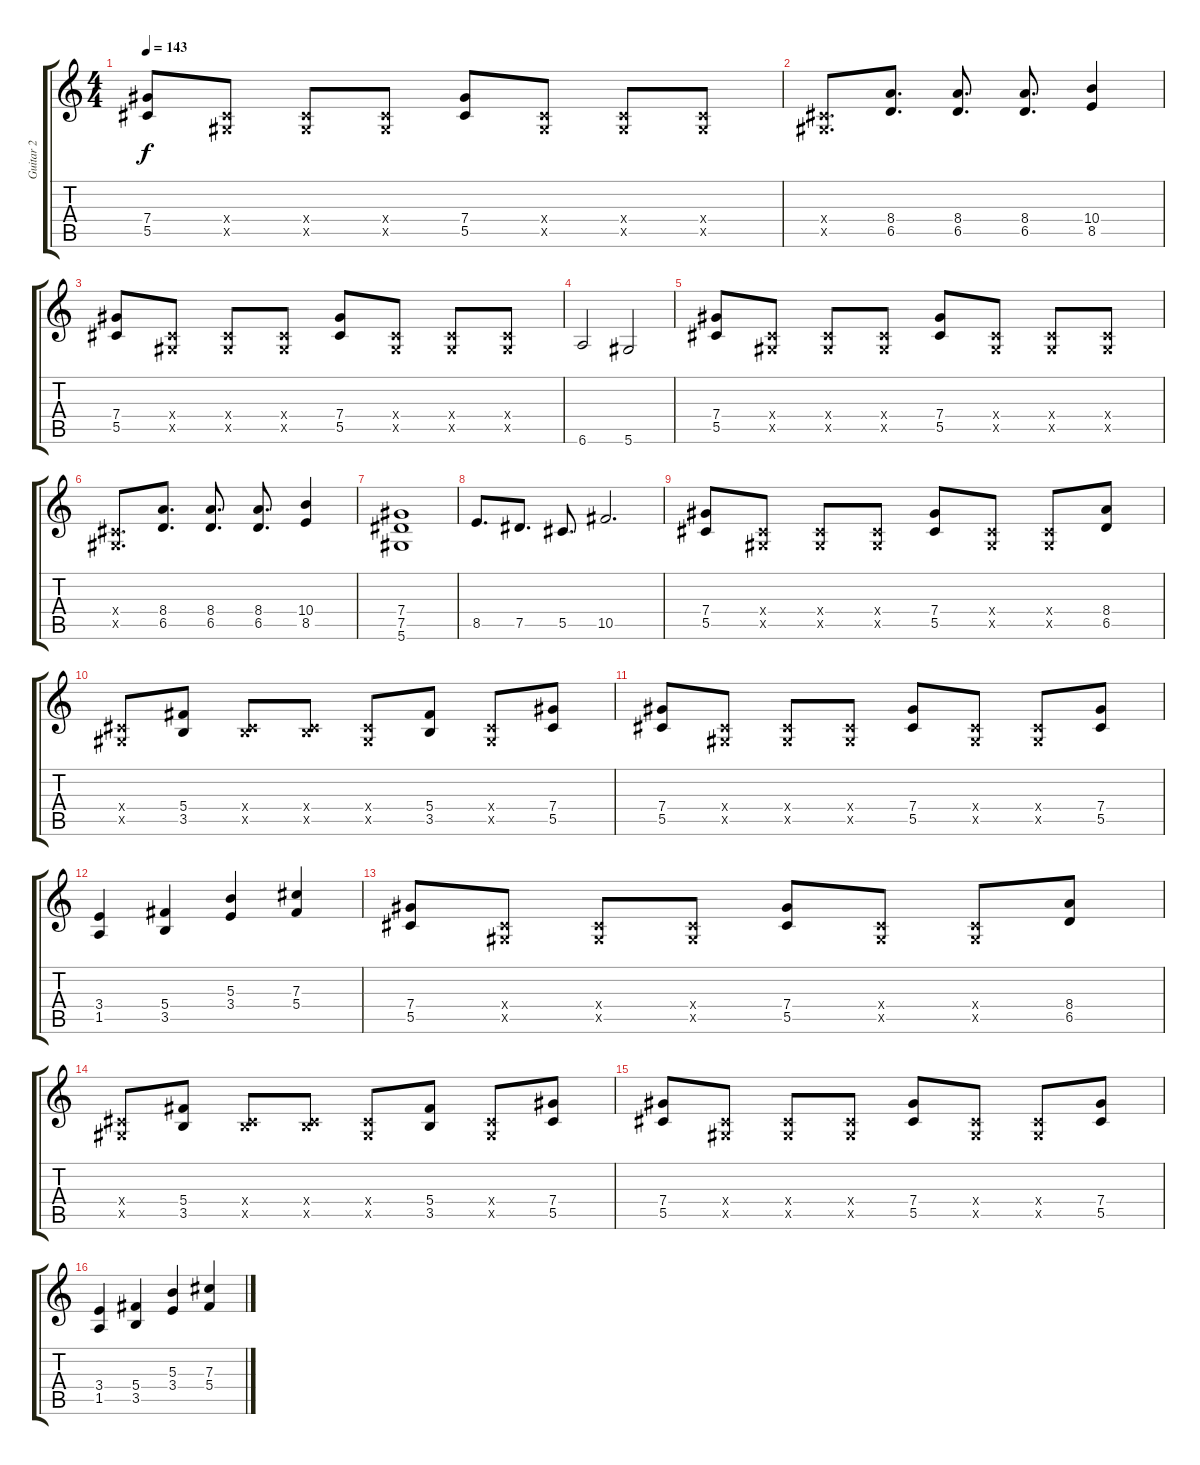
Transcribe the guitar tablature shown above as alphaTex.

\track ("Guitar 2" "Guitar 2") {instrument overdrivenguitar}
\staff {score tabs}
\tuning (Eb4 Bb3 Gb3 Db3 Ab2 Eb2) {hide}
\ts (4 4)
\tempo 143
\clef g2
\ks c
(7.4 5.5).8{dy f} (0.4{x} 0.5{x}).8 (0.4{x} 0.5{x}).8 (0.4{x} 0.5{x}).8 (7.4 5.5).8 (0.4{x} 0.5{x}).8 (0.4{x} 0.5{x}).8 (0.4{x} 0.5{x}).8 |
(0.4{x} 0.5{x}).8{d} (8.4 6.5).8{d} (8.4 6.5).8{d} (8.4 6.5).8{d} (10.4 8.5).4 |
(7.4 5.5).8 (0.4{x} 0.5{x}).8 (0.4{x} 0.5{x}).8 (0.4{x} 0.5{x}).8 (7.4 5.5).8 (0.4{x} 0.5{x}).8 (0.4{x} 0.5{x}).8 (0.4{x} 0.5{x}).8 |
6.6.2 5.6.2 |
(7.4 5.5).8 (0.4{x} 0.5{x}).8 (0.4{x} 0.5{x}).8 (0.4{x} 0.5{x}).8 (7.4 5.5).8 (0.4{x} 0.5{x}).8 (0.4{x} 0.5{x}).8 (0.4{x} 0.5{x}).8 |
(0.4{x} 0.5{x}).8{d} (8.4 6.5).8{d} (8.4 6.5).8{d} (8.4 6.5).8{d} (10.4 8.5).4 |
(7.4 7.5 5.6).1 |
8.5.8{d} 7.5.8{d} 5.5.8{d} 10.5.2{d} |
(7.4 5.5).8 (0.4{x} 0.5{x}).8 (0.4{x} 0.5{x}).8 (0.4{x} 0.5{x}).8 (7.4 5.5).8 (0.4{x} 0.5{x}).8 (0.4{x} 0.5{x}).8 (8.4 6.5).8 |
(0.4{x} 0.5{x}).8 (5.4 3.5).8 (0.4{x} 3.5{x}).8 (0.4{x} 3.5{x}).8 (0.4{x} 0.5{x}).8 (5.4 3.5).8 (0.4{x} 0.5{x}).8 (7.4 5.5).8 |
(7.4 5.5).8 (0.4{x} 0.5{x}).8 (0.4{x} 0.5{x}).8 (0.4{x} 0.5{x}).8 (7.4 5.5).8 (0.4{x} 0.5{x}).8 (0.4{x} 0.5{x}).8 (7.4 5.5).8 |
(3.4 1.5).4 (5.4 3.5).4 (5.3 3.4).4 (7.3 5.4).4 |
(7.4 5.5).8 (0.4{x} 0.5{x}).8 (0.4{x} 0.5{x}).8 (0.4{x} 0.5{x}).8 (7.4 5.5).8 (0.4{x} 0.5{x}).8 (0.4{x} 0.5{x}).8 (8.4 6.5).8 |
(0.4{x} 0.5{x}).8 (5.4 3.5).8 (0.4{x} 3.5{x}).8 (0.4{x} 3.5{x}).8 (0.4{x} 0.5{x}).8 (5.4 3.5).8 (0.4{x} 0.5{x}).8 (7.4 5.5).8 |
(7.4 5.5).8 (0.4{x} 0.5{x}).8 (0.4{x} 0.5{x}).8 (0.4{x} 0.5{x}).8 (7.4 5.5).8 (0.4{x} 0.5{x}).8 (0.4{x} 0.5{x}).8 (7.4 5.5).8 |
(3.4 1.5).4 (5.4 3.5).4 (5.3 3.4).4 (7.3 5.4).4
